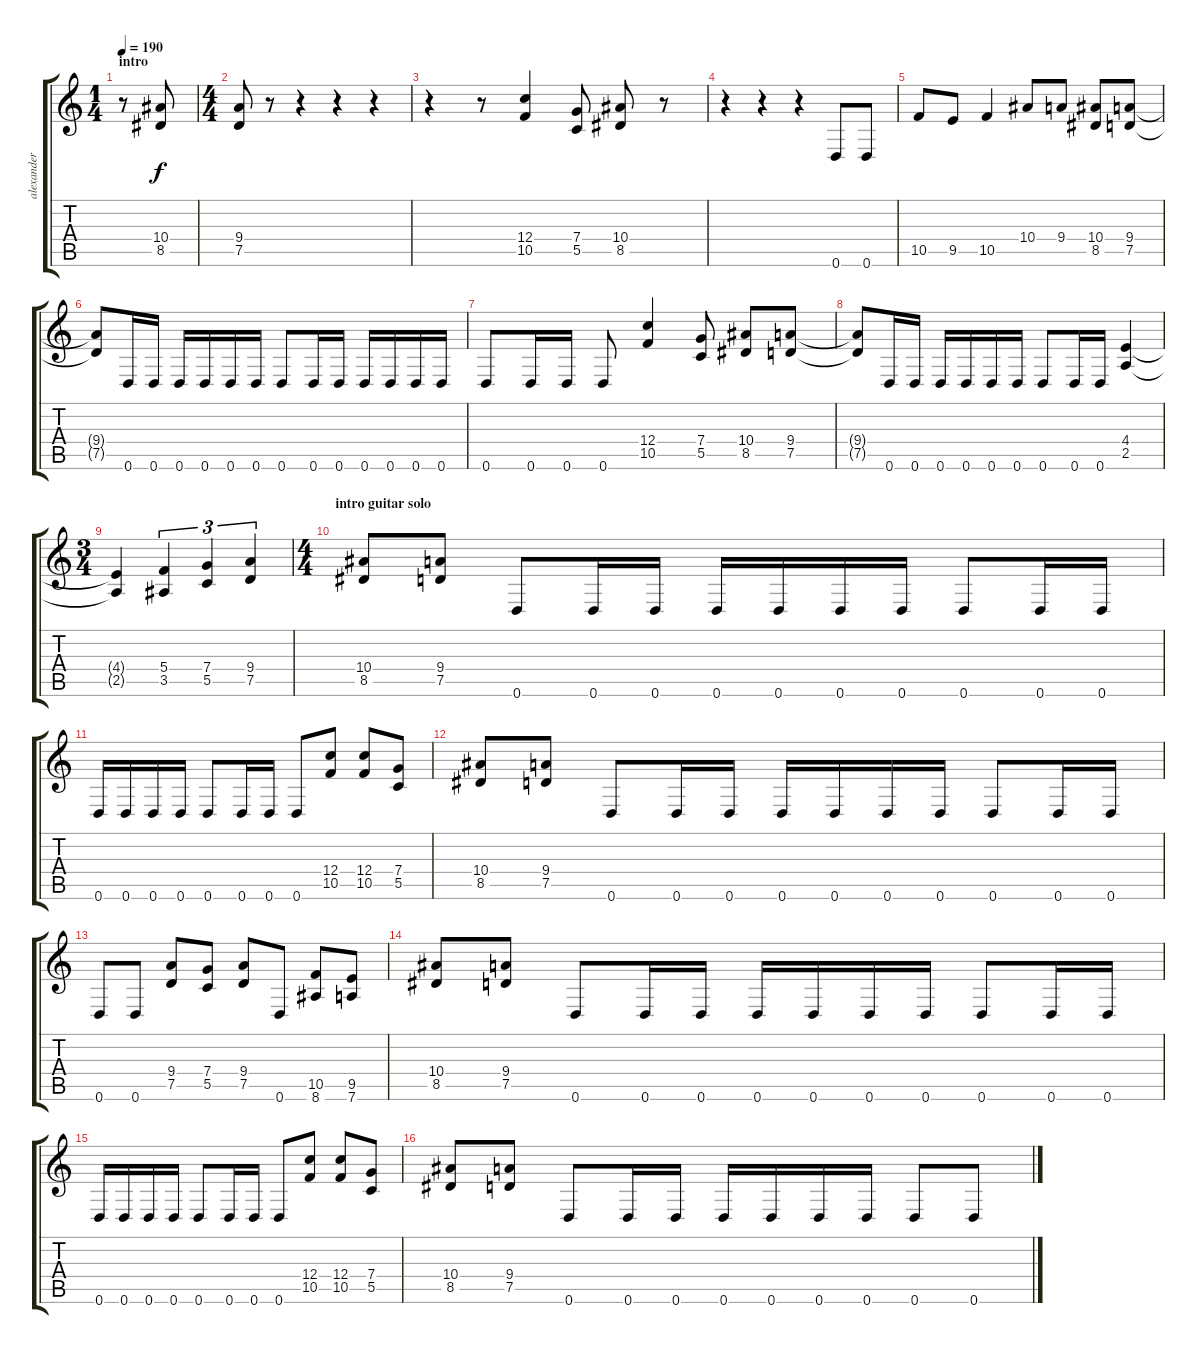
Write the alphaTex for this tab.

\track ("alexander kuoppala" "alexander ") {instrument overdrivenguitar}
\staff {score tabs}
\tuning (D4 A3 F3 C3 G2 D2) {hide}
\ts (1 4)
\section ("" "intro")
\tempo 190
\clef g2
\ks c
r.8{dy f instrument overdrivenguitar} (10.4 8.5).8 |
\ts (4 4)
(9.4 7.5).8 r.8 r.4 r.4 r.4 |
r.4 r.8 (12.4 10.5).4 (7.4 5.5).8 (10.4 8.5).8 r.8 |
r.4 r.4 r.4 0.6.8 0.6.8 |
10.5.8 9.5.8 10.5.4 10.4.8 9.4.8 (10.4 8.5).8 (9.4 7.5).8 |
(9.4{t} 7.5{t}).8 0.6.16 0.6.16 0.6.16 0.6.16 0.6.16 0.6.16 0.6.8 0.6.16 0.6.16 0.6.16 0.6.16 0.6.16 0.6.16 |
0.6.8 0.6.16 0.6.16 0.6.8 (12.4 10.5).4 (7.4 5.5).8 (10.4 8.5).8 (9.4 7.5).8 |
(9.4{t} 7.5{t}).8 0.6.16 0.6.16 0.6.16 0.6.16 0.6.16 0.6.16 0.6.8 0.6.16 0.6.16 (4.4 2.5).4 |
\ts (3 4)
(4.4{t} 2.5{t}).4 (5.4 3.5).4{tu (3 2)} (7.4 5.5).4{tu (3 2)} (9.4 7.5).4{tu (3 2)} |
\ts (4 4)
\section ("" "intro guitar solo")
(10.4 8.5).8 (9.4 7.5).8 0.6.8 0.6.16 0.6.16 0.6.16 0.6.16 0.6.16 0.6.16 0.6.8 0.6.16 0.6.16 |
0.6.16 0.6.16 0.6.16 0.6.16 0.6.8 0.6.16 0.6.16 0.6.8 (12.4 10.5).8 (12.4 10.5).8 (7.4 5.5).8 |
(10.4 8.5).8 (9.4 7.5).8 0.6.8 0.6.16 0.6.16 0.6.16 0.6.16 0.6.16 0.6.16 0.6.8 0.6.16 0.6.16 |
0.6.8 0.6.8 (9.4 7.5).8 (7.4 5.5).8 (9.4 7.5).8 0.6.8 (10.5 8.6).8 (9.5 7.6).8 |
(10.4 8.5).8 (9.4 7.5).8 0.6.8 0.6.16 0.6.16 0.6.16 0.6.16 0.6.16 0.6.16 0.6.8 0.6.16 0.6.16 |
0.6.16 0.6.16 0.6.16 0.6.16 0.6.8 0.6.16 0.6.16 0.6.8 (12.4 10.5).8 (12.4 10.5).8 (7.4 5.5).8 |
(10.4 8.5).8 (9.4 7.5).8 0.6.8 0.6.16 0.6.16 0.6.16 0.6.16 0.6.16 0.6.16 0.6.8 0.6.8
